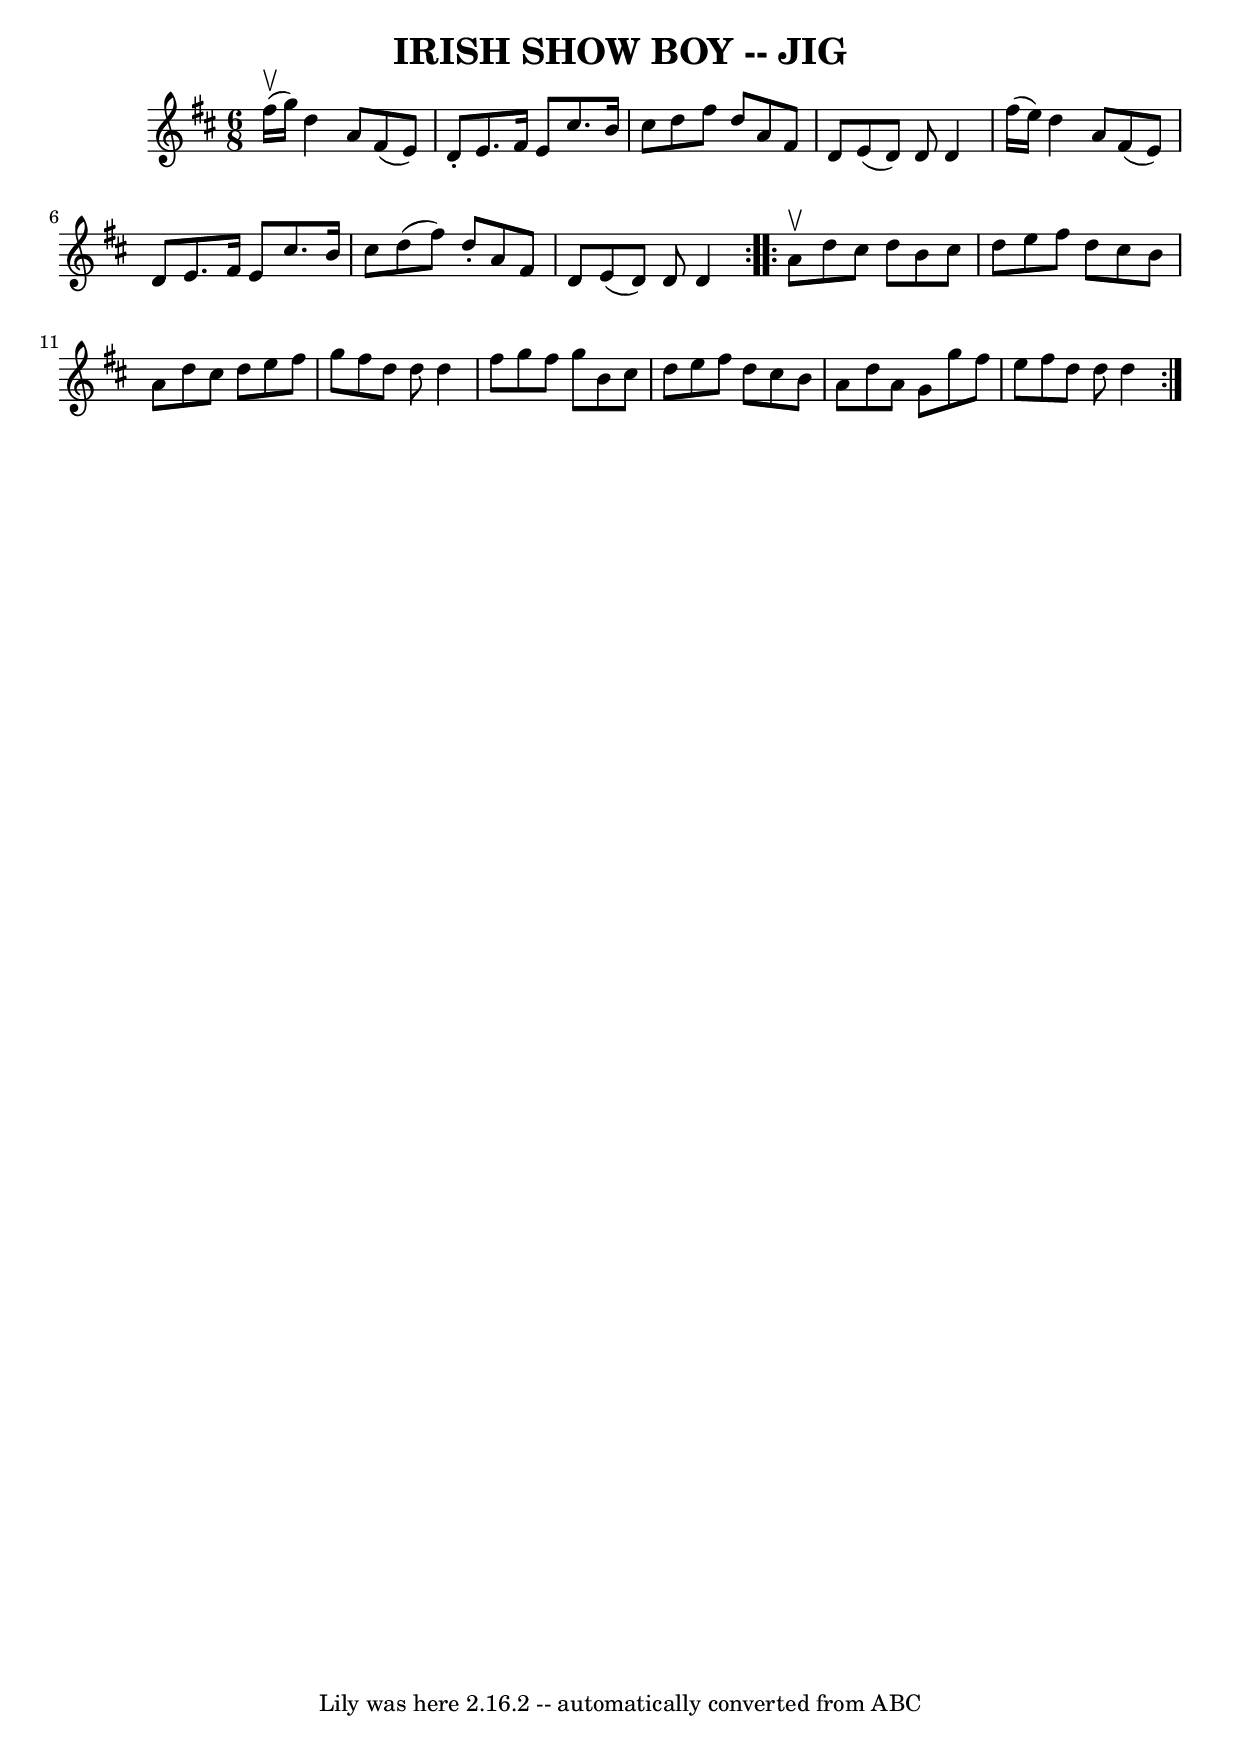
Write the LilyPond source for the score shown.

\version "2.16.2"
\include "Mammoth.ily"
\header {
  %% book = "Ryan's Mammoth Collection of Fiddle Tunes"
  crossRefNumber = "1"
  footnotes = ""
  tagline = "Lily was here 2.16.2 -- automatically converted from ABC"
  title = "IRISH SHOW BOY -- JIG"

}
voicedefault =  {



  \repeat volta 2 {

    \time 6/8 
    \key d \major
    fis''16 (^\upbow g''16)       |
    d''4  
    a'8 fis'8 (e'8) d'8-.   |
    e'8. fis'16 e'8    
    cis''8. b'16 cis''8    |
    d''8 fis''8 d''8 a'8 fis'8  
    d'8    |
    e'8 (d'8) d'8 d'4 fis''16 (e''16)       
    |
    d''4 a'8 fis'8 (e'8) d'8    |
    e'8. fis'16  
    e'8 cis''8. b'16 cis''8    |
    d''8 (fis''8) d''8-.  
    a'8 fis'8 d'8    |
    e'8 (d'8) d'8 d'4    
  }     

  \repeat volta 2 {
    a'8^\upbow       |
    d''8 cis''8 d''8 b'8  
    cis''8 d''8    |
    e''8 fis''8 d''8 cis''8 b'8 a'8   
    |
    d''8 cis''8 d''8 e''8 fis''8 g''8    |
    
    fis''8 d''8 d''8 d''4 fis''8        |
    g''8 fis''8    
    g''8 b'8 cis''8 d''8    |
    e''8 fis''8 d''8 cis''8    
    b'8 a'8    |
    d''8 a'8 g'8 g''8 fis''8 e''8    
    |
    fis''8 d''8 d''8 d''4    
  }   

}

\score{
  <<

    \context Staff="default"
    {
      \voicedefault 
      
    }

  >>
  \layout {
    
  }
  \midi {
  }

}
